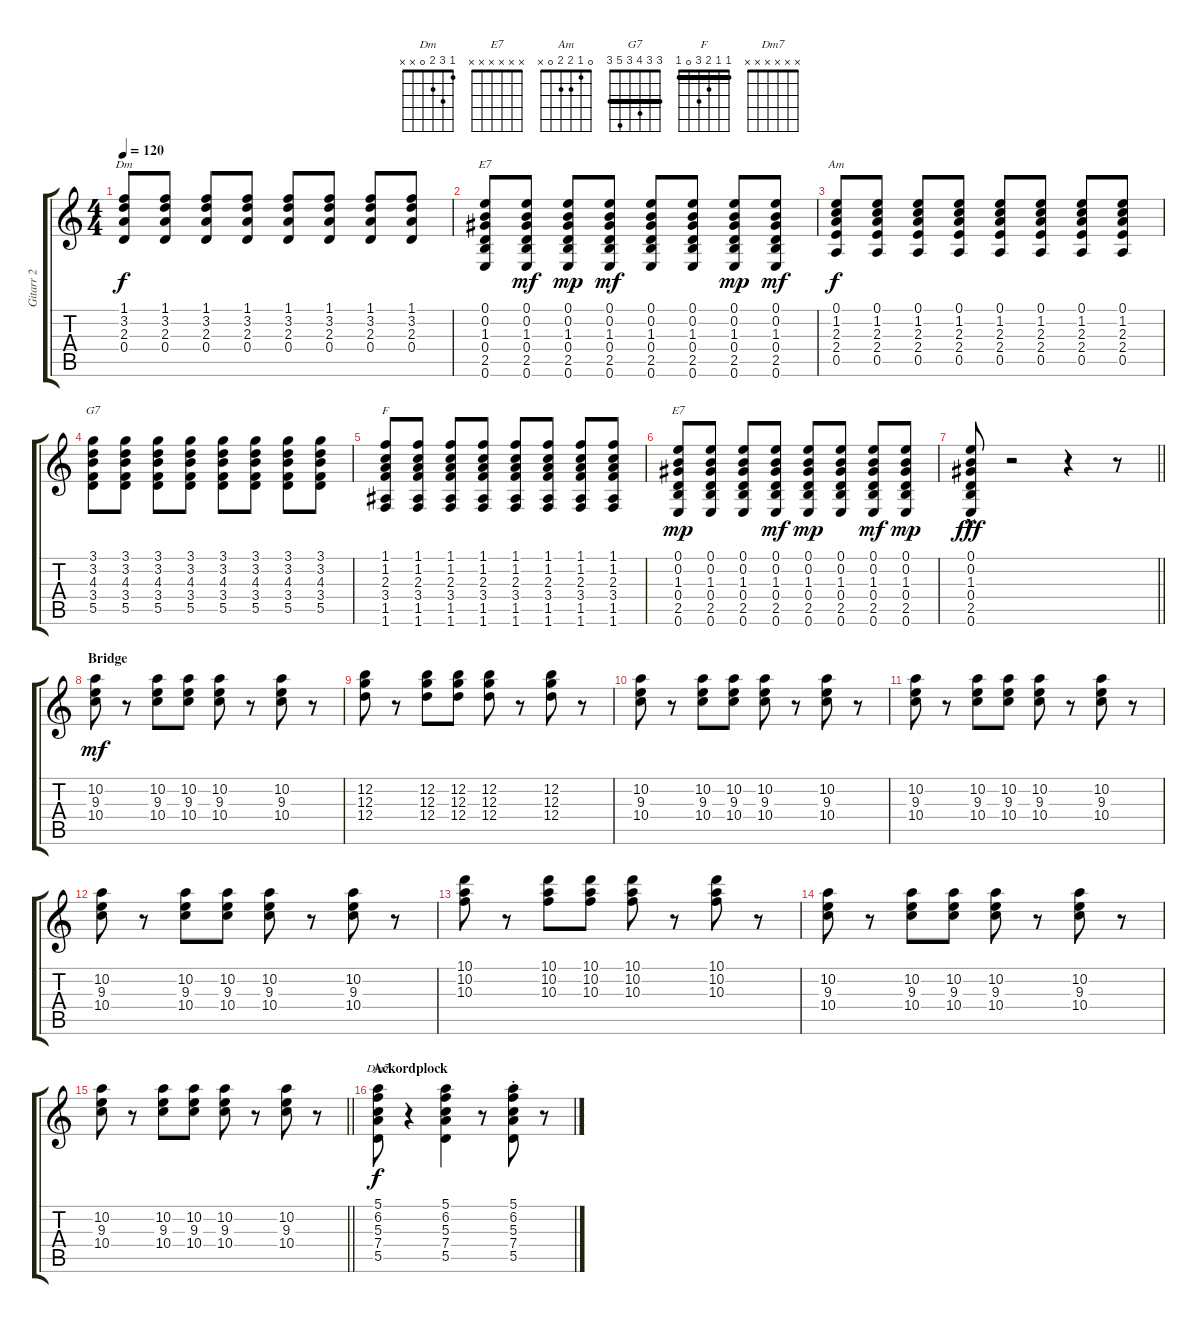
\track ("Gitarr 2" "Gitarr 2") {instrument acousticguitarsteel}
\staff {score tabs}
\tuning (E4 B3 G3 D3 A2 E2) {hide}
\chord ("Dm" 1 3 2 0 x x)
\chord ("E7" 0 0 1 0 2 0)
\chord ("Am" 0 1 2 2 0 x)
\chord ("G7" 3 3 4 3 5 3) {barre 3}
\chord ("F" 1 1 2 3 0 1) {barre 1}
\chord ("E7" x x x x x x)
\chord ("Dm7" x x x x x x)
\ts (4 4)
\tempo 120
\clef g2
\ks aminor
(1.1 3.2 2.3 0.4).8{ch "Dm" dy f} (1.1 3.2 2.3 0.4).8 (1.1 3.2 2.3 0.4).8 (1.1 3.2 2.3 0.4).8 (1.1 3.2 2.3 0.4).8 (1.1 3.2 2.3 0.4).8 (1.1 3.2 2.3 0.4).8 (1.1 3.2 2.3 0.4).8 |
(0.1 0.2 1.3 0.4 2.5 0.6).8{ch "E7"} (0.1 0.2 1.3 0.4 2.5 0.6).8{dy mf} (0.1 0.2 1.3 0.4 2.5 0.6).8{dy mp} (0.1 0.2 1.3 0.4 2.5 0.6).8{dy mf} (0.1 0.2 1.3 0.4 2.5 0.6).8 (0.1 0.2 1.3 0.4 2.5 0.6).8 (0.1 0.2 1.3 0.4 2.5 0.6).8{dy mp} (0.1 0.2 1.3 0.4 2.5 0.6).8{dy mf} |
(0.1 1.2 2.3 2.4 0.5).8{ch "Am" dy f} (0.1 1.2 2.3 2.4 0.5).8 (0.1 1.2 2.3 2.4 0.5).8 (0.1 1.2 2.3 2.4 0.5).8 (0.1 1.2 2.3 2.4 0.5).8 (0.1 1.2 2.3 2.4 0.5).8 (0.1 1.2 2.3 2.4 0.5).8 (0.1 1.2 2.3 2.4 0.5).8 |
(3.1 3.2 4.3 3.4 5.5).8{ch "G7"} (3.1 3.2 4.3 3.4 5.5).8 (3.1 3.2 4.3 3.4 5.5).8 (3.1 3.2 4.3 3.4 5.5).8 (3.1 3.2 4.3 3.4 5.5).8 (3.1 3.2 4.3 3.4 5.5).8 (3.1 3.2 4.3 3.4 5.5).8 (3.1 3.2 4.3 3.4 5.5).8 |
(1.1 1.2 2.3 3.4 1.5 1.6).8{ch "F"} (1.1 1.2 2.3 3.4 1.5 1.6).8 (1.1 1.2 2.3 3.4 1.5 1.6).8 (1.1 1.2 2.3 3.4 1.5 1.6).8 (1.1 1.2 2.3 3.4 1.5 1.6).8 (1.1 1.2 2.3 3.4 1.5 1.6).8 (1.1 1.2 2.3 3.4 1.5 1.6).8 (1.1 1.2 2.3 3.4 1.5 1.6).8 |
(0.1 0.2 1.3 0.4 2.5 0.6).8{ch "E7" dy mp} (0.1 0.2 1.3 0.4 2.5 0.6).8 (0.1 0.2 1.3 0.4 2.5 0.6).8 (0.1 0.2 1.3 0.4 2.5 0.6).8{dy mf} (0.1 0.2 1.3 0.4 2.5 0.6).8{dy mp} (0.1 0.2 1.3 0.4 2.5 0.6).8 (0.1 0.2 1.3 0.4 2.5 0.6).8{dy mf} (0.1 0.2 1.3 0.4 2.5 0.6).8{dy mp} |
\barLineRight lightlight
(0.1 0.2 1.3 0.4{hac} 2.5 0.6).8{dy fff} r.2 r.4 r.8 |
\section ("" "Bridge")
(10.2 9.3 10.4).8{dy mf} r.8 (10.2 9.3 10.4).8 (10.2 9.3 10.4).8 (10.2 9.3 10.4).8 r.8 (10.2 9.3 10.4).8 r.8 |
(12.2 12.3 12.4).8 r.8 (12.2 12.3 12.4).8 (12.2 12.3 12.4).8 (12.2 12.3 12.4).8 r.8 (12.2 12.3 12.4).8 r.8 |
(10.2 9.3 10.4).8 r.8 (10.2 9.3 10.4).8 (10.2 9.3 10.4).8 (10.2 9.3 10.4).8 r.8 (10.2 9.3 10.4).8 r.8 |
(10.2 9.3 10.4).8 r.8 (10.2 9.3 10.4).8 (10.2 9.3 10.4).8 (10.2 9.3 10.4).8 r.8 (10.2 9.3 10.4).8 r.8 |
(10.2 9.3 10.4).8 r.8 (10.2 9.3 10.4).8 (10.2 9.3 10.4).8 (10.2 9.3 10.4).8 r.8 (10.2 9.3 10.4).8 r.8 |
(10.1 10.2 10.3).8 r.8 (10.1 10.2 10.3).8 (10.1 10.2 10.3).8 (10.1 10.2 10.3).8 r.8 (10.1 10.2 10.3).8 r.8 |
(10.2 9.3 10.4).8 r.8 (10.2 9.3 10.4).8 (10.2 9.3 10.4).8 (10.2 9.3 10.4).8 r.8 (10.2 9.3 10.4).8 r.8 |
\barLineRight lightlight
(10.2 9.3 10.4).8 r.8 (10.2 9.3 10.4).8 (10.2 9.3 10.4).8 (10.2 9.3 10.4).8 r.8 (10.2 9.3 10.4).8 r.8 |
\section ("" "Ackordplock")
(5.1 6.2 5.3 7.4 5.5).8{ch "Dm7" dy f} r.4 (5.1 6.2 5.3 7.4 5.5).4 r.8 (5.1{st} 6.2{st} 5.3{st} 7.4{st} 5.5{st}).8 r.8
